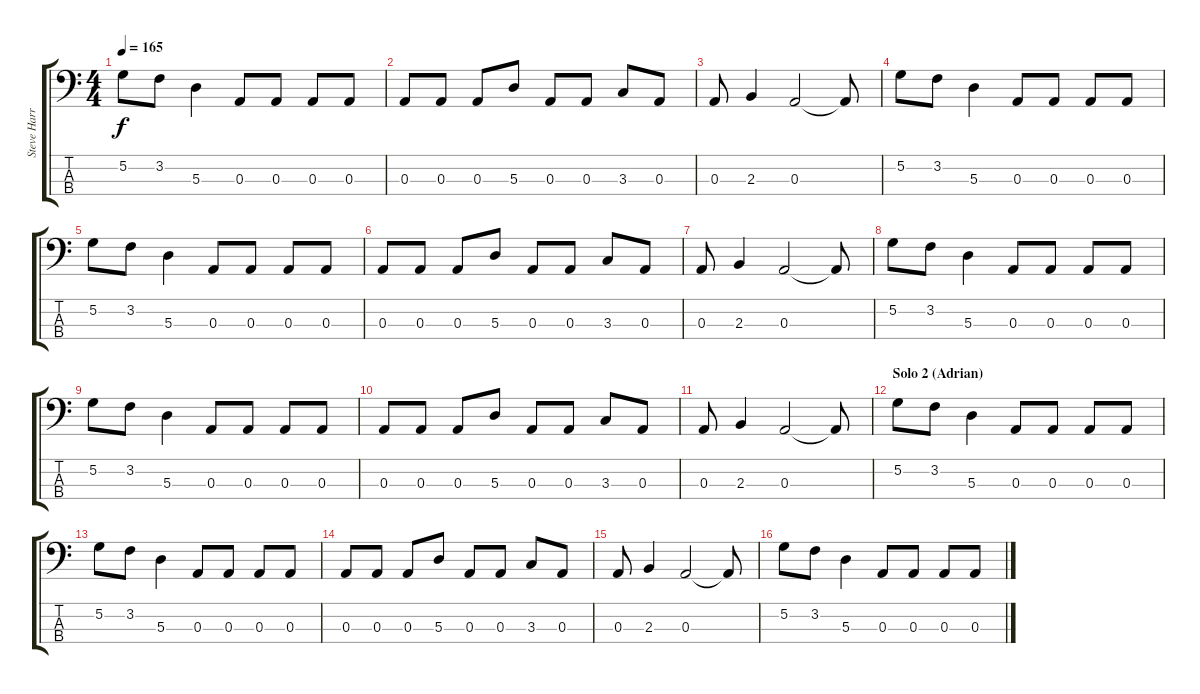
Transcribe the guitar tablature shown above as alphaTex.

\track ("Steve Harris" "Steve Harr") {instrument electricbassfinger}
\staff {score tabs}
\tuning (G2 D2 A1 E1) {hide}
\ts (4 4)
\tempo 165
\clef f4
\ks c
5.2.8{dy f} 3.2.8 5.3.4 0.3.8 0.3.8 0.3.8 0.3.8 |
0.3.8 0.3.8 0.3.8 5.3.8 0.3.8 0.3.8 3.3.8 0.3.8 |
0.3.8 2.3.4 0.3.2 0.3{t}.8 |
5.2.8 3.2.8 5.3.4 0.3.8 0.3.8 0.3.8 0.3.8 |
5.2.8 3.2.8 5.3.4 0.3.8 0.3.8 0.3.8 0.3.8 |
0.3.8 0.3.8 0.3.8 5.3.8 0.3.8 0.3.8 3.3.8 0.3.8 |
0.3.8 2.3.4 0.3.2 0.3{t}.8 |
5.2.8 3.2.8 5.3.4 0.3.8 0.3.8 0.3.8 0.3.8 |
5.2.8 3.2.8 5.3.4 0.3.8 0.3.8 0.3.8 0.3.8 |
0.3.8 0.3.8 0.3.8 5.3.8 0.3.8 0.3.8 3.3.8 0.3.8 |
0.3.8 2.3.4 0.3.2 0.3{t}.8 |
\section ("" "Solo 2 (Adrian)")
5.2.8 3.2.8 5.3.4 0.3.8 0.3.8 0.3.8 0.3.8 |
5.2.8 3.2.8 5.3.4 0.3.8 0.3.8 0.3.8 0.3.8 |
0.3.8 0.3.8 0.3.8 5.3.8 0.3.8 0.3.8 3.3.8 0.3.8 |
0.3.8 2.3.4 0.3.2 0.3{t}.8 |
5.2.8 3.2.8 5.3.4 0.3.8 0.3.8 0.3.8 0.3.8
